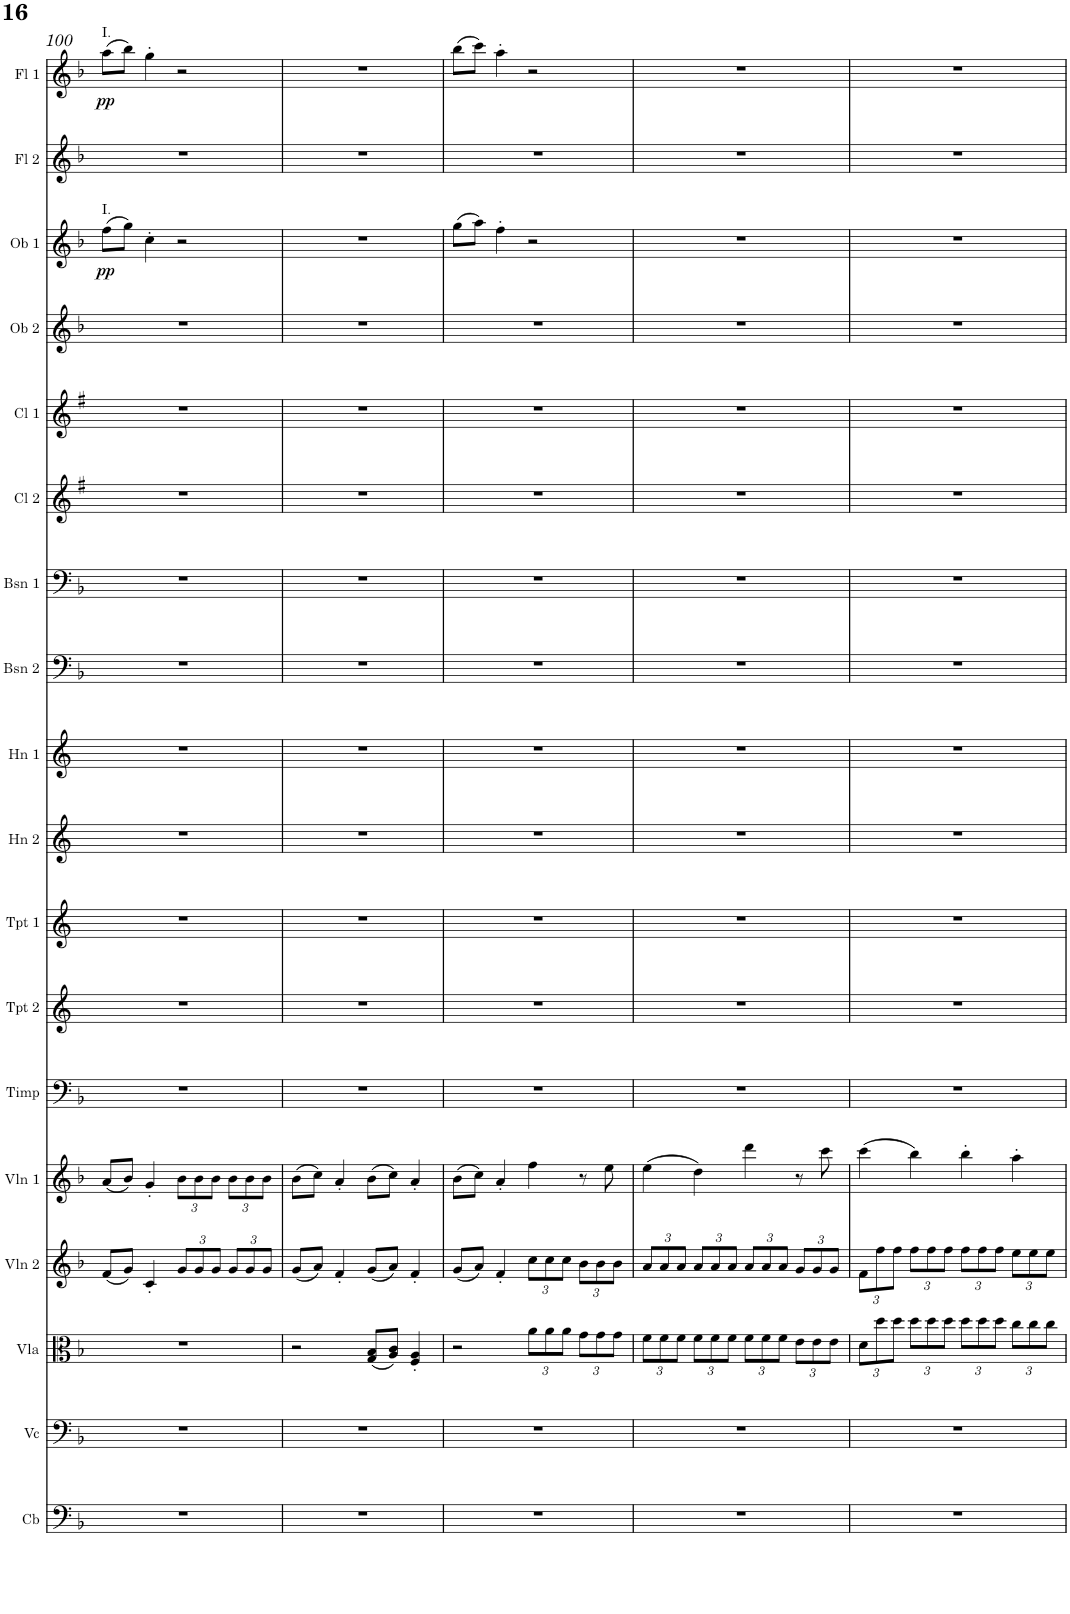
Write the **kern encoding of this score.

**kern	**kern	**kern	**kern	**kern	**kern	**kern	**kern	**kern	**kern	**kern	**kern	**kern	**kern	**kern	**kern	**dynam	**kern	**kern	**dynam
*part18	*part17	*part16	*part15	*part14	*part13	*part12	*part11	*part10	*part9	*part8	*part7	*part6	*part5	*part4	*part3	*part3	*part2	*part1	*part1
*staff18	*staff17	*staff16	*staff15	*staff14	*staff13	*staff12	*staff11	*staff10	*staff9	*staff8	*staff7	*staff6	*staff5	*staff4	*staff3	*staff3	*staff2	*staff1	*staff1
*I"Contrabass	*I"Violoncello	*I"Viola	*I"Violin 2	*I"Violin 1	*I"Timpani	*I"F Trumpet 2	*I"F Trumpet 1	*I"F Horn 2	*I"F Horn 1	*I"Bassoon 2	*I"Bassoon 1	*I"Bb Clarinet 2	*I"Bb Clarinet 1	*I"Oboe 2	*I"Oboe 1	*	*I"Flute 2	*I"Flute 1	*
*I'Cb	*I'Vc	*I'Vla	*I'Vln 2	*I'Vln 1	*I'Timp	*I'Tpt 2	*I'Tpt 1	*I'Hn 2	*I'Hn 1	*I'Bsn 2	*I'Bsn 1	*I'Cl 2	*I'Cl 1	*I'Ob 2	*I'Ob 1	*	*I'Fl 2	*I'Fl 1	*
!!LO:PB:g=z
*clefF4	*clefF4	*clefC3	*clefG2	*clefG2	*clefF4	*clefG2	*clefG2	*clefG2	*clefG2	*clefF4	*clefF4	*clefG2	*clefG2	*clefG2	*clefG2	*	*clefG2	*clefG2	*
*Trd7c12	*	*	*	*	*	*Trd-3c-5	*Trd-3c-5	*Trd4c7	*Trd4c7	*	*	*Trd1c2	*Trd1c2	*	*	*	*	*	*
*k[b-]	*k[b-]	*k[b-]	*k[b-]	*k[b-]	*k[b-]	*k[]	*k[]	*k[]	*k[]	*k[b-]	*k[b-]	*k[f#]	*k[f#]	*k[b-]	*k[b-]	*	*k[b-]	*k[b-]	*
*M2/2	*M2/2	*M2/2	*M2/2	*M2/2	*M2/2	*M2/2	*M2/2	*M2/2	*M2/2	*M2/2	*M2/2	*M2/2	*M2/2	*M2/2	*M2/2	*	*M2/2	*M2/2	*
*met(c|)	*met(c|)	*met(c|)	*met(c|)	*met(c|)	*met(c|)	*met(c|)	*met(c|)	*met(c|)	*met(c|)	*met(c|)	*met(c|)	*met(c|)	*met(c|)	*met(c|)	*met(c|)	*	*met(c|)	*met(c|)	*
=100	=100	=100	=100	=100	=100	=100	=100	=100	=100	=100	=100	=100	=100	=100	=100	=100	=100	=100	=100
!	!	!	!	!	!	!	!	!	!	!	!	!	!	!	!	!	!	!LO:TX:a:t=I.	!
!	!	!	!	!	!	!	!	!	!	!	!	!	!	!	!LO:TX:a:t=I.	!	!	!	!
!	!	!	!	!	!	!	!	!	!	!	!	!	!	!	!	!LO:DY:b	!	!	!LO:DY:b
1r	1r	1r	(8f/L	(8a/L	1r	1r	1r	1r	1r	1r	1r	1r	1r	1r	(8ff\L	pp	1r	(8aa\L	pp
.	.	.	8g/J)	8b-/J)	.	.	.	.	.	.	.	.	.	.	8gg\J)	.	.	8bb-\J)	.
.	.	.	4c'/	4g'/	.	.	.	.	.	.	.	.	.	.	4cc'\	.	.	4gg'\	.
*	*	*	*Xbrackettup	*Xbrackettup	*	*	*	*	*	*	*	*	*	*	*	*	*	*	*
.	.	.	12g/L	12b-\L	.	.	.	.	.	.	.	.	.	.	2r	.	.	2r	.
.	.	.	12g/	12b-\	.	.	.	.	.	.	.	.	.	.	.	.	.	.	.
.	.	.	12g/J	12b-\J	.	.	.	.	.	.	.	.	.	.	.	.	.	.	.
.	.	.	12g/L	12b-\L	.	.	.	.	.	.	.	.	.	.	.	.	.	.	.
.	.	.	12g/	12b-\	.	.	.	.	.	.	.	.	.	.	.	.	.	.	.
.	.	.	12g/J	12b-\J	.	.	.	.	.	.	.	.	.	.	.	.	.	.	.
=101	=101	=101	=101	=101	=101	=101	=101	=101	=101	=101	=101	=101	=101	=101	=101	=101	=101	=101	=101
1r	1r	2r	(8g/L	(8b-\L	1r	1r	1r	1r	1r	1r	1r	1r	1r	1r	1r	.	1r	1r	.
.	.	.	8a/J)	8cc\J)	.	.	.	.	.	.	.	.	.	.	.	.	.	.	.
.	.	.	4f'/	4a'/	.	.	.	.	.	.	.	.	.	.	.	.	.	.	.
.	.	(8G/ 8B-/L	(8g/L	(8b-\L	.	.	.	.	.	.	.	.	.	.	.	.	.	.	.
.	.	8A/ 8c/J)	8a/J)	8cc\J)	.	.	.	.	.	.	.	.	.	.	.	.	.	.	.
.	.	4F/' 4A/'	4f'/	4a'/	.	.	.	.	.	.	.	.	.	.	.	.	.	.	.
=102	=102	=102	=102	=102	=102	=102	=102	=102	=102	=102	=102	=102	=102	=102	=102	=102	=102	=102	=102
1r	1r	2r	(8g/L	(8b-\L	1r	1r	1r	1r	1r	1r	1r	1r	1r	1r	(8gg\L	.	1r	(8bb-\L	.
.	.	.	8a/J)	8cc\J)	.	.	.	.	.	.	.	.	.	.	8aa\J)	.	.	8ccc\J)	.
.	.	.	4f'/	4a'/	.	.	.	.	.	.	.	.	.	.	4ff'\	.	.	4aa'\	.
*	*	*Xbrackettup	*	*	*	*	*	*	*	*	*	*	*	*	*	*	*	*	*
.	.	12a\L	12cc\L	4ff\	.	.	.	.	.	.	.	.	.	.	2r	.	.	2r	.
.	.	12a\	12cc\	.	.	.	.	.	.	.	.	.	.	.	.	.	.	.	.
.	.	12a\J	12cc\J	.	.	.	.	.	.	.	.	.	.	.	.	.	.	.	.
.	.	12g\L	12b-\L	8r	.	.	.	.	.	.	.	.	.	.	.	.	.	.	.
.	.	12g\	12b-\	.	.	.	.	.	.	.	.	.	.	.	.	.	.	.	.
.	.	.	.	8ee\	.	.	.	.	.	.	.	.	.	.	.	.	.	.	.
.	.	12g\J	12b-\J	.	.	.	.	.	.	.	.	.	.	.	.	.	.	.	.
=103	=103	=103	=103	=103	=103	=103	=103	=103	=103	=103	=103	=103	=103	=103	=103	=103	=103	=103	=103
1r	1r	12f\L	12a/L	(4ee\	1r	1r	1r	1r	1r	1r	1r	1r	1r	1r	1r	.	1r	1r	.
.	.	12f\	12a/	.	.	.	.	.	.	.	.	.	.	.	.	.	.	.	.
.	.	12f\J	12a/J	.	.	.	.	.	.	.	.	.	.	.	.	.	.	.	.
.	.	12f\L	12a/L	4dd\)	.	.	.	.	.	.	.	.	.	.	.	.	.	.	.
.	.	12f\	12a/	.	.	.	.	.	.	.	.	.	.	.	.	.	.	.	.
.	.	12f\J	12a/J	.	.	.	.	.	.	.	.	.	.	.	.	.	.	.	.
.	.	12f\L	12a/L	4ddd\	.	.	.	.	.	.	.	.	.	.	.	.	.	.	.
.	.	12f\	12a/	.	.	.	.	.	.	.	.	.	.	.	.	.	.	.	.
.	.	12f\J	12a/J	.	.	.	.	.	.	.	.	.	.	.	.	.	.	.	.
.	.	12e\L	12g/L	8r	.	.	.	.	.	.	.	.	.	.	.	.	.	.	.
.	.	12e\	12g/	.	.	.	.	.	.	.	.	.	.	.	.	.	.	.	.
.	.	.	.	8ccc\	.	.	.	.	.	.	.	.	.	.	.	.	.	.	.
.	.	12e\J	12g/J	.	.	.	.	.	.	.	.	.	.	.	.	.	.	.	.
=104	=104	=104	=104	=104	=104	=104	=104	=104	=104	=104	=104	=104	=104	=104	=104	=104	=104	=104	=104
1r	1r	12d\L	12f\L	(4ccc\	1r	1r	1r	1r	1r	1r	1r	1r	1r	1r	1r	.	1r	1r	.
.	.	12dd\	12ff\	.	.	.	.	.	.	.	.	.	.	.	.	.	.	.	.
.	.	12dd\J	12ff\J	.	.	.	.	.	.	.	.	.	.	.	.	.	.	.	.
.	.	12dd\L	12ff\L	4bb-\)	.	.	.	.	.	.	.	.	.	.	.	.	.	.	.
.	.	12dd\	12ff\	.	.	.	.	.	.	.	.	.	.	.	.	.	.	.	.
.	.	12dd\J	12ff\J	.	.	.	.	.	.	.	.	.	.	.	.	.	.	.	.
.	.	12dd\L	12ff\L	4bb-'\	.	.	.	.	.	.	.	.	.	.	.	.	.	.	.
.	.	12dd\	12ff\	.	.	.	.	.	.	.	.	.	.	.	.	.	.	.	.
.	.	12dd\J	12ff\J	.	.	.	.	.	.	.	.	.	.	.	.	.	.	.	.
.	.	12cc\L	12ee\L	4aa'\	.	.	.	.	.	.	.	.	.	.	.	.	.	.	.
.	.	12cc\	12ee\	.	.	.	.	.	.	.	.	.	.	.	.	.	.	.	.
.	.	12cc\J	12ee\J	.	.	.	.	.	.	.	.	.	.	.	.	.	.	.	.
=	=	=	=	=	=	=	=	=	=	=	=	=	=	=	=	=	=	=	=
*-	*-	*-	*-	*-	*-	*-	*-	*-	*-	*-	*-	*-	*-	*-	*-	*-	*-	*-	*-
